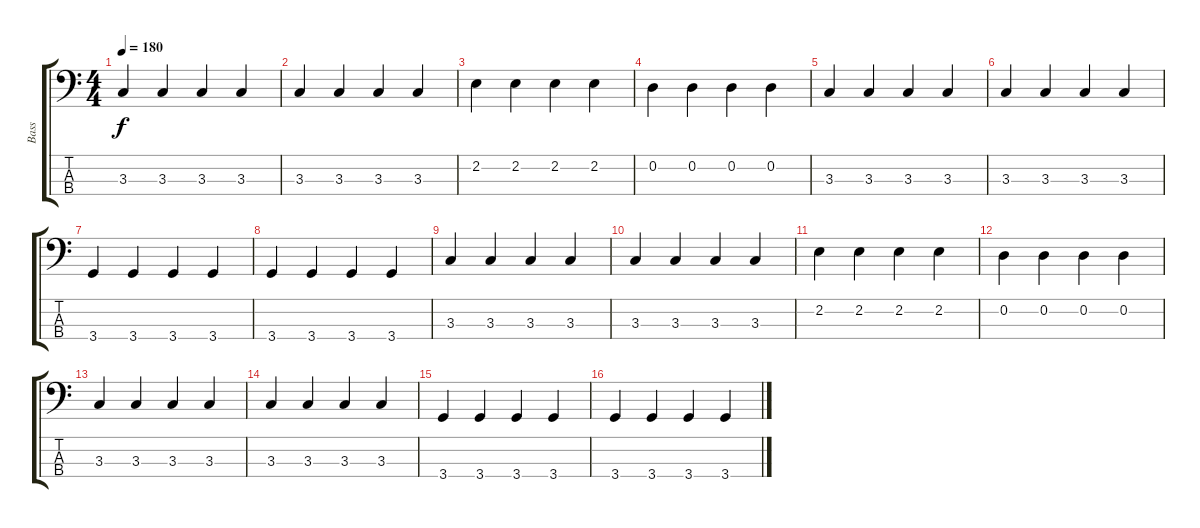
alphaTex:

\track ("Bass" "Bass") {instrument electricbassfinger}
\staff {score tabs}
\tuning (G2 D2 A1 E1) {hide}
\ts (4 4)
\tempo 180
\clef f4
\ks c
3.3.4{dy f} 3.3.4 3.3.4 3.3.4 |
3.3.4 3.3.4 3.3.4 3.3.4 |
2.2.4 2.2.4 2.2.4 2.2.4 |
0.2.4 0.2.4 0.2.4 0.2.4 |
3.3.4 3.3.4 3.3.4 3.3.4 |
3.3.4 3.3.4 3.3.4 3.3.4 |
3.4.4 3.4.4 3.4.4 3.4.4 |
3.4.4 3.4.4 3.4.4 3.4.4 |
3.3.4 3.3.4 3.3.4 3.3.4 |
3.3.4 3.3.4 3.3.4 3.3.4 |
2.2.4 2.2.4 2.2.4 2.2.4 |
0.2.4 0.2.4 0.2.4 0.2.4 |
3.3.4 3.3.4 3.3.4 3.3.4 |
3.3.4 3.3.4 3.3.4 3.3.4 |
3.4.4 3.4.4 3.4.4 3.4.4 |
3.4.4 3.4.4 3.4.4 3.4.4
